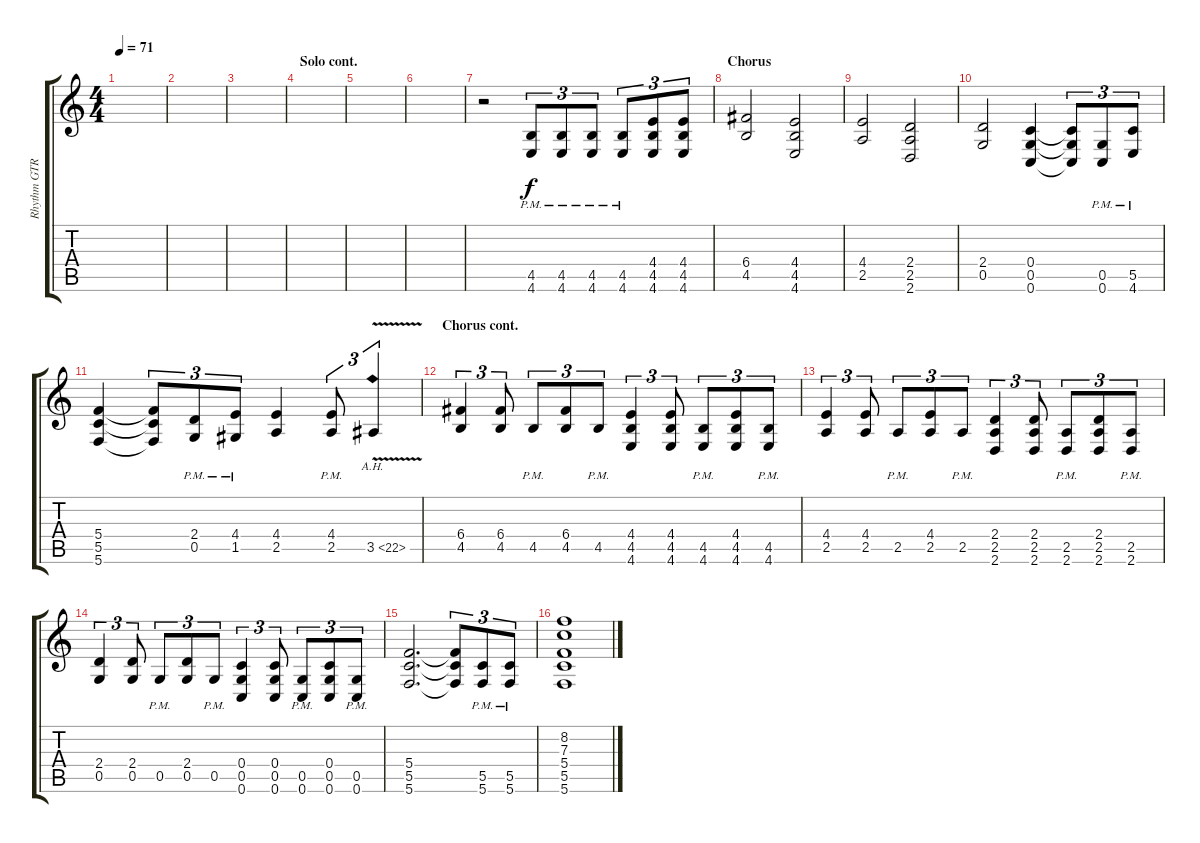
\track ("Rhythm GTR 2" "Rhythm GTR") {instrument distortionguitar}
\staff {score tabs}
\tuning (D4 A3 F3 C3 G2 C2) {hide}
\ts (4 4)
\tempo 71
\clef g2
\ks c
|
|
|
\section ("" "Solo cont.")
|
|
|
r.2 (4.5{pm} 4.6{pm}).8{tu (3 2)} (4.5{pm} 4.6{pm}).8{tu (3 2)} (4.5{pm} 4.6{pm}).8{tu (3 2)} (4.5{pm} 4.6{pm}).8{tu (3 2)} (4.4 4.5 4.6).8{tu (3 2)} (4.4 4.5 4.6).8{tu (3 2)} |
\section ("" "Chorus")
(6.4 4.5).2 (4.4 4.5 4.6).2 |
(4.4 2.5).2 (2.4 2.5 2.6).2 |
(2.4 0.5).2 (0.4 0.5 0.6).4 (0.4{t} 0.5{t} 0.6{t}).8{tu (3 2)} (0.5{pm} 0.6{pm}).8{tu (3 2)} (5.5{pm} 4.6{pm}).8{tu (3 2)} |
(5.4 5.5 5.6).4 (5.4{t} 5.5{t} 5.6{t}).8{tu (3 2)} (2.4{pm} 0.5{pm}).8{tu (3 2)} (4.4{pm} 1.5{pm}).8{tu (3 2)} (4.4 2.5).4 (4.4{pm} 2.5{pm}).8{tu (3 2)} 3.5{ah 19 v}.4{tu (3 2)} |
\section ("" "Chorus cont.")
(6.4 4.5).4{tu (3 2)} (6.4 4.5).8{tu (3 2)} 4.5{pm}.8{tu (3 2)} (6.4 4.5).8{tu (3 2)} 4.5{pm}.8{tu (3 2)} (4.4 4.5 4.6).4{tu (3 2)} (4.4 4.5 4.6).8{tu (3 2)} (4.5{pm} 4.6{pm}).8{tu (3 2)} (4.4 4.5 4.6).8{tu (3 2)} (4.5{pm} 4.6{pm}).8{tu (3 2)} |
(4.4 2.5).4{tu (3 2)} (4.4 2.5).8{tu (3 2)} 2.5{pm}.8{tu (3 2)} (4.4 2.5).8{tu (3 2)} 2.5{pm}.8{tu (3 2)} (2.4 2.5 2.6).4{tu (3 2)} (2.4 2.5 2.6).8{tu (3 2)} (2.5{pm} 2.6{pm}).8{tu (3 2)} (2.4 2.5 2.6).8{tu (3 2)} (2.5{pm} 2.6{pm}).8{tu (3 2)} |
(2.4 0.5).4{tu (3 2)} (2.4 0.5).8{tu (3 2)} 0.5{pm}.8{tu (3 2)} (2.4 0.5).8{tu (3 2)} 0.5{pm}.8{tu (3 2)} (0.4 0.5 0.6).4{tu (3 2)} (0.4 0.5 0.6).8{tu (3 2)} (0.5{pm} 0.6{pm}).8{tu (3 2)} (0.4 0.5 0.6).8{tu (3 2)} (0.5{pm} 0.6{pm}).8{tu (3 2)} |
(5.4 5.5 5.6).2{d} (5.4{t} 5.5{t} 5.6{t}).8{tu (3 2)} (5.5{pm} 5.6{pm}).8{tu (3 2)} (5.5{pm} 5.6{pm}).8{tu (3 2)} |
(8.2 7.3 5.4 5.5 5.6).1
